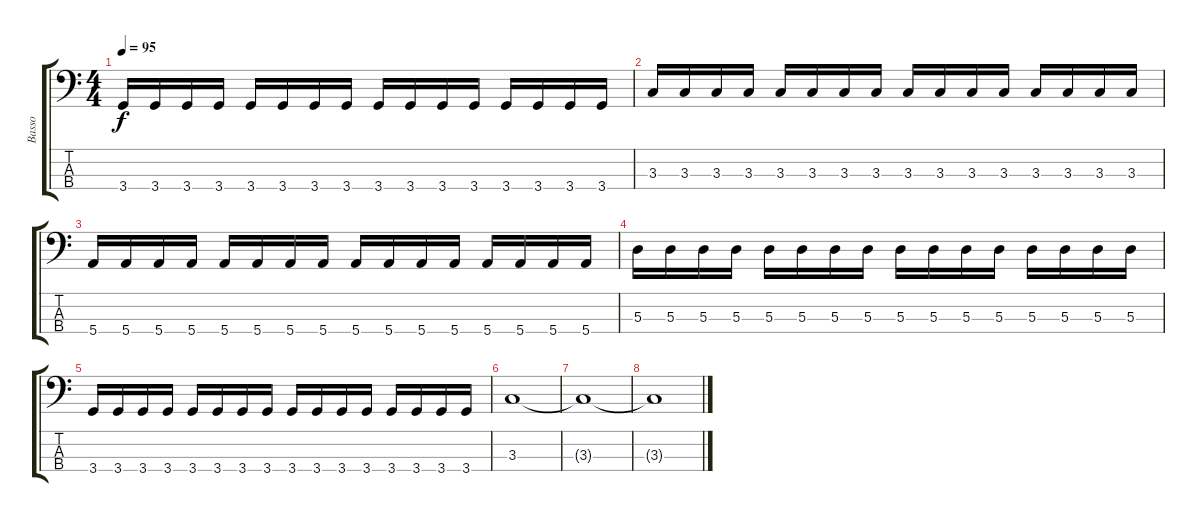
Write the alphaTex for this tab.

\track ("Basso" "Basso") {instrument electricbassfinger}
\staff {score tabs}
\tuning (G2 D2 A1 E1) {hide}
\ts (4 4)
\tempo 95
\clef f4
\ks c
3.4.16{dy f} 3.4.16 3.4.16 3.4.16 3.4.16 3.4.16 3.4.16 3.4.16 3.4.16 3.4.16 3.4.16 3.4.16 3.4.16 3.4.16 3.4.16 3.4.16 |
3.3.16 3.3.16 3.3.16 3.3.16 3.3.16 3.3.16 3.3.16 3.3.16 3.3.16 3.3.16 3.3.16 3.3.16 3.3.16 3.3.16 3.3.16 3.3.16 |
5.4.16 5.4.16 5.4.16 5.4.16 5.4.16 5.4.16 5.4.16 5.4.16 5.4.16 5.4.16 5.4.16 5.4.16 5.4.16 5.4.16 5.4.16 5.4.16 |
5.3.16 5.3.16 5.3.16 5.3.16 5.3.16 5.3.16 5.3.16 5.3.16 5.3.16 5.3.16 5.3.16 5.3.16 5.3.16 5.3.16 5.3.16 5.3.16 |
3.4.16 3.4.16 3.4.16 3.4.16 3.4.16 3.4.16 3.4.16 3.4.16 3.4.16 3.4.16 3.4.16 3.4.16 3.4.16 3.4.16 3.4.16 3.4.16 |
3.3.1 |
3.3{t}.1{volume 3} |
3.3{t}.1
